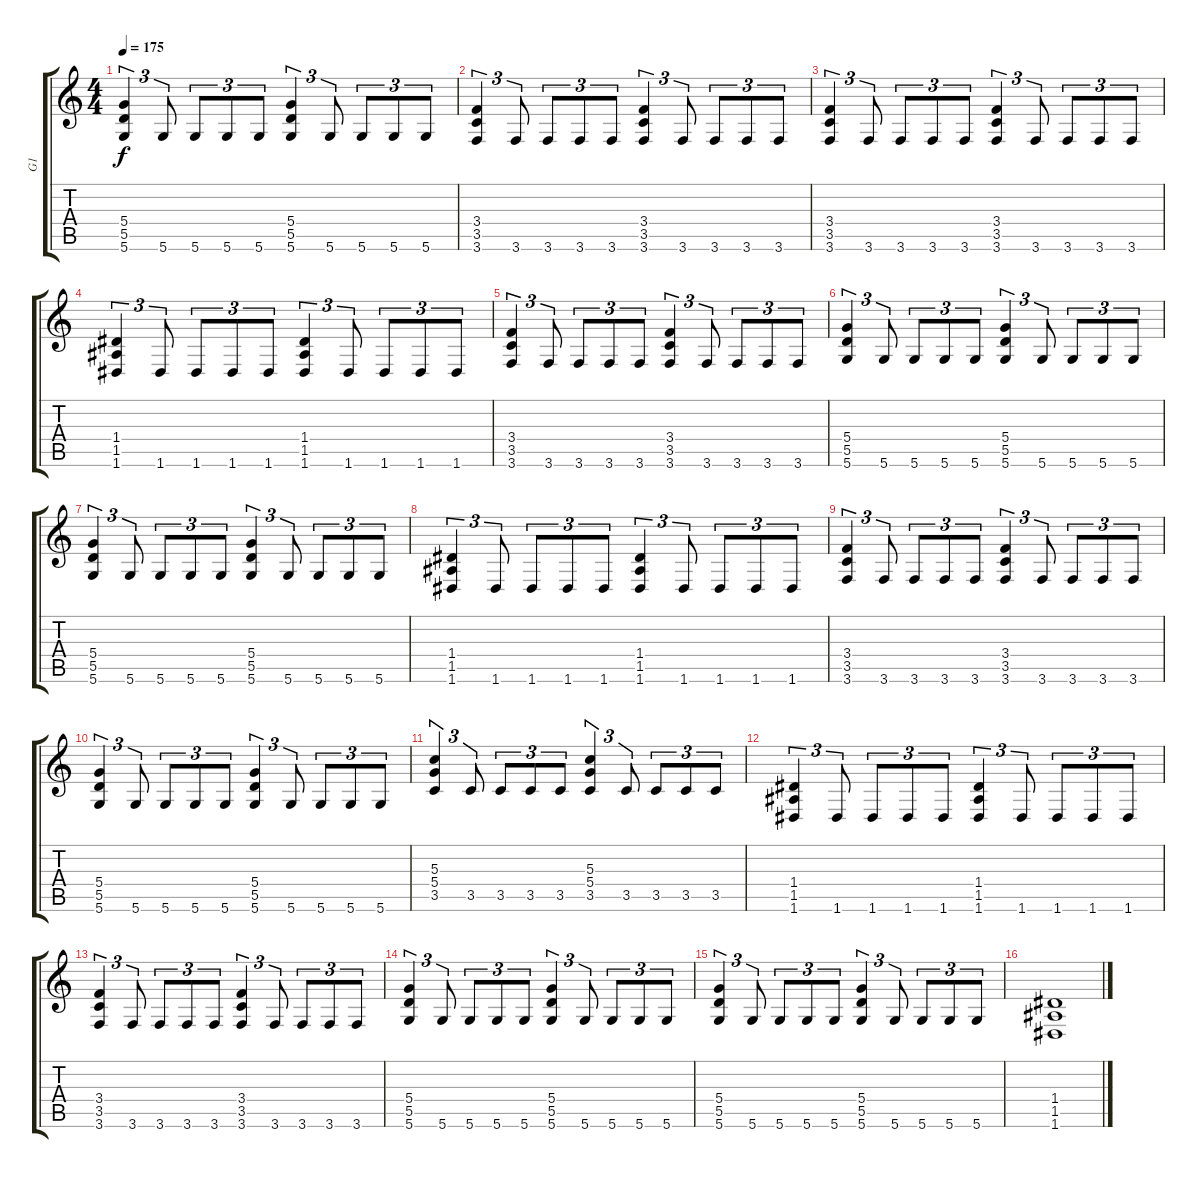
\track ("G1" "G1") {instrument distortionguitar}
\staff {score tabs}
\tuning (E4 B3 G3 D3 A2 D2) {hide}
\ts (4 4)
\tempo 175
\clef g2
\ks c
(5.4 5.5 5.6).4{tu (3 2) dy f} 5.6.8{tu (3 2)} 5.6.8{tu (3 2)} 5.6.8{tu (3 2)} 5.6.8{tu (3 2)} (5.4 5.5 5.6).4{tu (3 2)} 5.6.8{tu (3 2)} 5.6.8{tu (3 2)} 5.6.8{tu (3 2)} 5.6.8{tu (3 2)} |
(3.4 3.5 3.6).4{tu (3 2)} 3.6.8{tu (3 2)} 3.6.8{tu (3 2)} 3.6.8{tu (3 2)} 3.6.8{tu (3 2)} (3.4 3.5 3.6).4{tu (3 2)} 3.6.8{tu (3 2)} 3.6.8{tu (3 2)} 3.6.8{tu (3 2)} 3.6.8{tu (3 2)} |
(3.4 3.5 3.6).4{tu (3 2)} 3.6.8{tu (3 2)} 3.6.8{tu (3 2)} 3.6.8{tu (3 2)} 3.6.8{tu (3 2)} (3.4 3.5 3.6).4{tu (3 2)} 3.6.8{tu (3 2)} 3.6.8{tu (3 2)} 3.6.8{tu (3 2)} 3.6.8{tu (3 2)} |
(1.4 1.5 1.6).4{tu (3 2)} 1.6.8{tu (3 2)} 1.6.8{tu (3 2)} 1.6.8{tu (3 2)} 1.6.8{tu (3 2)} (1.4 1.5 1.6).4{tu (3 2)} 1.6.8{tu (3 2)} 1.6.8{tu (3 2)} 1.6.8{tu (3 2)} 1.6.8{tu (3 2)} |
(3.4 3.5 3.6).4{tu (3 2)} 3.6.8{tu (3 2)} 3.6.8{tu (3 2)} 3.6.8{tu (3 2)} 3.6.8{tu (3 2)} (3.4 3.5 3.6).4{tu (3 2)} 3.6.8{tu (3 2)} 3.6.8{tu (3 2)} 3.6.8{tu (3 2)} 3.6.8{tu (3 2)} |
(5.4 5.5 5.6).4{tu (3 2)} 5.6.8{tu (3 2)} 5.6.8{tu (3 2)} 5.6.8{tu (3 2)} 5.6.8{tu (3 2)} (5.4 5.5 5.6).4{tu (3 2)} 5.6.8{tu (3 2)} 5.6.8{tu (3 2)} 5.6.8{tu (3 2)} 5.6.8{tu (3 2)} |
(5.4 5.5 5.6).4{tu (3 2)} 5.6.8{tu (3 2)} 5.6.8{tu (3 2)} 5.6.8{tu (3 2)} 5.6.8{tu (3 2)} (5.4 5.5 5.6).4{tu (3 2)} 5.6.8{tu (3 2)} 5.6.8{tu (3 2)} 5.6.8{tu (3 2)} 5.6.8{tu (3 2)} |
(1.4 1.5 1.6).4{tu (3 2)} 1.6.8{tu (3 2)} 1.6.8{tu (3 2)} 1.6.8{tu (3 2)} 1.6.8{tu (3 2)} (1.4 1.5 1.6).4{tu (3 2)} 1.6.8{tu (3 2)} 1.6.8{tu (3 2)} 1.6.8{tu (3 2)} 1.6.8{tu (3 2)} |
(3.4 3.5 3.6).4{tu (3 2)} 3.6.8{tu (3 2)} 3.6.8{tu (3 2)} 3.6.8{tu (3 2)} 3.6.8{tu (3 2)} (3.4 3.5 3.6).4{tu (3 2)} 3.6.8{tu (3 2)} 3.6.8{tu (3 2)} 3.6.8{tu (3 2)} 3.6.8{tu (3 2)} |
(5.4 5.5 5.6).4{tu (3 2)} 5.6.8{tu (3 2)} 5.6.8{tu (3 2)} 5.6.8{tu (3 2)} 5.6.8{tu (3 2)} (5.4 5.5 5.6).4{tu (3 2)} 5.6.8{tu (3 2)} 5.6.8{tu (3 2)} 5.6.8{tu (3 2)} 5.6.8{tu (3 2)} |
(5.3 5.4 3.5).4{tu (3 2)} 3.5.8{tu (3 2)} 3.5.8{tu (3 2)} 3.5.8{tu (3 2)} 3.5.8{tu (3 2)} (5.3 5.4 3.5).4{tu (3 2)} 3.5.8{tu (3 2)} 3.5.8{tu (3 2)} 3.5.8{tu (3 2)} 3.5.8{tu (3 2)} |
(1.4 1.5 1.6).4{tu (3 2)} 1.6.8{tu (3 2)} 1.6.8{tu (3 2)} 1.6.8{tu (3 2)} 1.6.8{tu (3 2)} (1.4 1.5 1.6).4{tu (3 2)} 1.6.8{tu (3 2)} 1.6.8{tu (3 2)} 1.6.8{tu (3 2)} 1.6.8{tu (3 2)} |
(3.4 3.5 3.6).4{tu (3 2)} 3.6.8{tu (3 2)} 3.6.8{tu (3 2)} 3.6.8{tu (3 2)} 3.6.8{tu (3 2)} (3.4 3.5 3.6).4{tu (3 2)} 3.6.8{tu (3 2)} 3.6.8{tu (3 2)} 3.6.8{tu (3 2)} 3.6.8{tu (3 2)} |
(5.4 5.5 5.6).4{tu (3 2)} 5.6.8{tu (3 2)} 5.6.8{tu (3 2)} 5.6.8{tu (3 2)} 5.6.8{tu (3 2)} (5.4 5.5 5.6).4{tu (3 2)} 5.6.8{tu (3 2)} 5.6.8{tu (3 2)} 5.6.8{tu (3 2)} 5.6.8{tu (3 2)} |
(5.4 5.5 5.6).4{tu (3 2)} 5.6.8{tu (3 2)} 5.6.8{tu (3 2)} 5.6.8{tu (3 2)} 5.6.8{tu (3 2)} (5.4 5.5 5.6).4{tu (3 2)} 5.6.8{tu (3 2)} 5.6.8{tu (3 2)} 5.6.8{tu (3 2)} 5.6.8{tu (3 2)} |
(1.4 1.5 1.6).1
